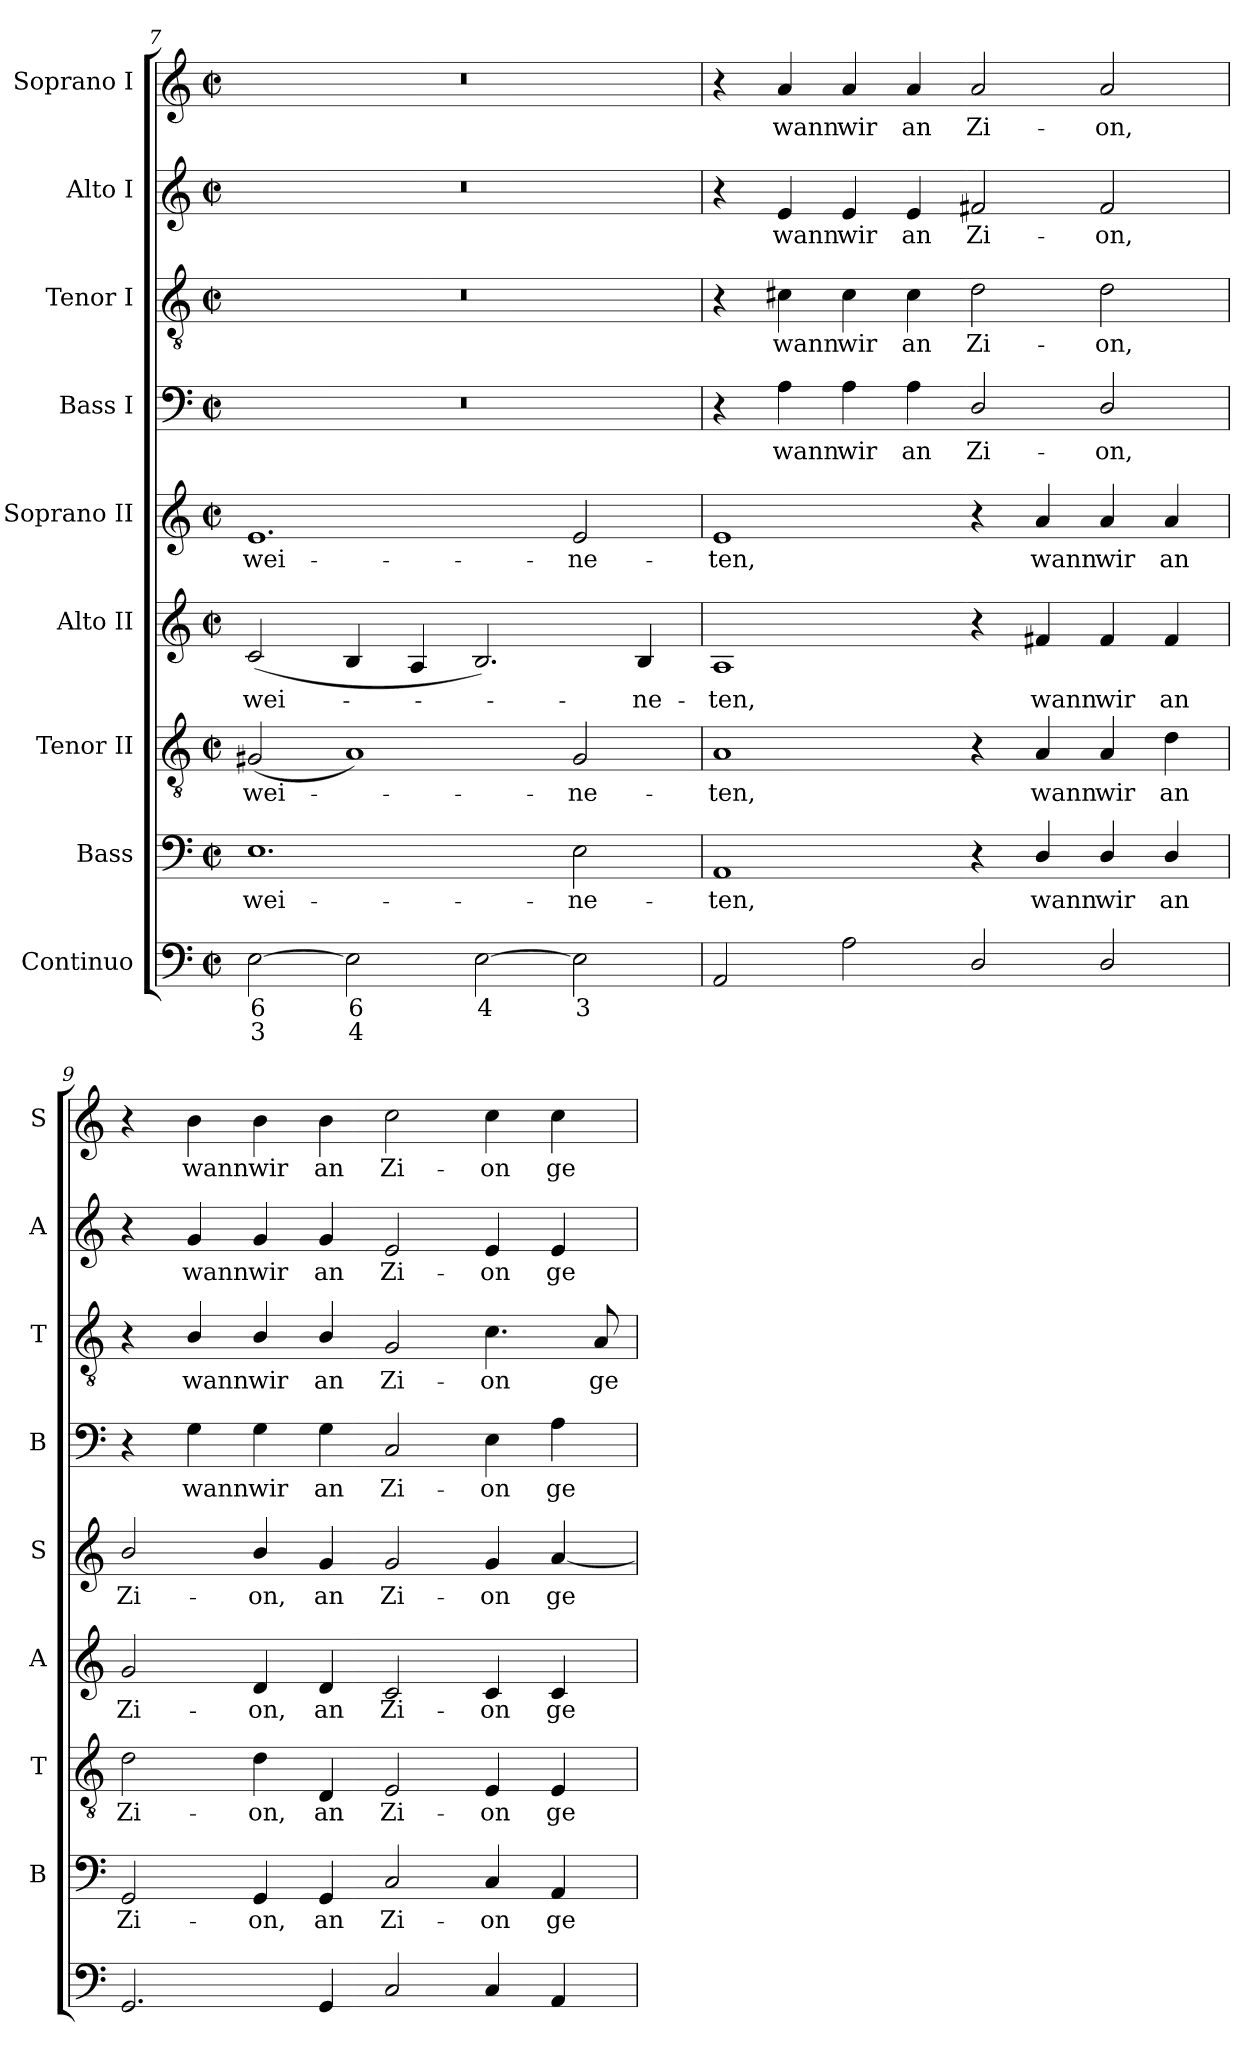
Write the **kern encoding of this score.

**kern	**text	**text	**kern	**text	**kern	**text	**kern	**text	**kern	**text	**kern	**text	**kern	**text	**kern	**text	**kern	**text
*part9	*part9	*part9	*part8	*part8	*part7	*part7	*part6	*part6	*part5	*part5	*part4	*part4	*part3	*part3	*part2	*part2	*part1	*part1
*staff9	*staff9	*staff9	*staff8	*staff8	*staff7	*staff7	*staff6	*staff6	*staff5	*staff5	*staff4	*staff4	*staff3	*staff3	*staff2	*staff2	*staff1	*staff1
*I"Continuo	*	*	*I"Bass	*	*I"Tenor II	*	*I"Alto II	*	*I"Soprano II	*	*I"Bass I	*	*I"Tenor I	*	*I"Alto I	*	*I"Soprano I	*
*	*	*	*I'B	*	*I'T	*	*I'A	*	*I'S	*	*I'B	*	*I'T	*	*I'A	*	*I'S	*
*clefF4	*	*	*clefF4	*	*clefGv2	*	*clefG2	*	*clefG2	*	*clefF4	*	*clefGv2	*	*clefG2	*	*clefG2	*
*k[]	*	*	*k[]	*	*k[]	*	*k[]	*	*k[]	*	*k[]	*	*k[]	*	*k[]	*	*k[]	*
*C:	*	*	*C:	*	*C:	*	*C:	*	*C:	*	*C:	*	*C:	*	*C:	*	*C:	*
*M4/2	*	*	*M4/2	*	*M4/2	*	*M4/2	*	*M4/2	*	*M4/2	*	*M4/2	*	*M4/2	*	*M4/2	*
*met(c|)	*	*	*met(c|)	*	*met(c|)	*	*met(c|)	*	*met(c|)	*	*met(c|)	*	*met(c|)	*	*met(c|)	*	*met(c|)	*
=7	=7	=7	=7	=7	=7	=7	=7	=7	=7	=7	=7	=7	=7	=7	=7	=7	=7	=7
!	!LO:LY:b	!LO:LY:b	!	!LO:LY:b	!	!LO:LY:b	!	!LO:LY:b	!	!LO:LY:b	!	!	!	!	!	!	!	!
[2E	6	3	1.E	wei-	(<2G#X	wei-	(<2c	wei-	1.e	wei-	0r	.	0r	.	0r	.	0r	.
!	!LO:LY:b	!LO:LY:b	!	!	!	!	!	!	!	!	!	!	!	!	!	!	!	!
2E]	6	4	.	.	1A)	.	4B	.	.	.	.	.	.	.	.	.	.	.
.	.	.	.	.	.	.	4A	.	.	.	.	.	.	.	.	.	.	.
!	!LO:LY:b	!	!	!	!	!	!	!	!	!	!	!	!	!	!	!	!	!
[2E	4	.	.	.	.	.	2.B)	.	.	.	.	.	.	.	.	.	.	.
!	!LO:LY:b	!	!	!LO:LY:b	!	!LO:LY:b	!	!	!	!LO:LY:b	!	!	!	!	!	!	!	!
2E]	3	.	2E	-ne-	2G#	ne-	.	.	2e	-ne-	.	.	.	.	.	.	.	.
!	!	!	!	!	!	!	!	!LO:LY:b	!	!	!	!	!	!	!	!	!	!
.	.	.	.	.	.	.	4B	ne-	.	.	.	.	.	.	.	.	.	.
=8	=8	=8	=8	=8	=8	=8	=8	=8	=8	=8	=8	=8	=8	=8	=8	=8	=8	=8
!	!	!	!	!LO:LY:b	!	!LO:LY:b	!	!LO:LY:b	!	!LO:LY:b	!	!	!	!	!	!	!	!
2AA	.	.	1AA	-ten,	1A	-ten,	1A	-ten,	1e	-ten,	4r	.	4r	.	4r	.	4r	.
!	!	!	!	!	!	!	!	!	!	!	!	!LO:LY:b	!	!LO:LY:b	!	!LO:LY:b	!	!LO:LY:b
.	.	.	.	.	.	.	.	.	.	.	4A	wann	4c#X	wann	4e	wann	4a	wann
!	!	!	!	!	!	!	!	!	!	!	!	!LO:LY:b	!	!LO:LY:b	!	!LO:LY:b	!	!LO:LY:b
2A	.	.	.	.	.	.	.	.	.	.	4A	wir	4c#	wir	4e	wir	4a	wir
!	!	!	!	!	!	!	!	!	!	!	!	!LO:LY:b	!	!LO:LY:b	!	!LO:LY:b	!	!LO:LY:b
.	.	.	.	.	.	.	.	.	.	.	4A	an	4c#	an	4e	an	4a	an
!	!	!	!	!	!	!	!	!	!	!	!	!LO:LY:b	!	!LO:LY:b	!	!LO:LY:b	!	!LO:LY:b
2D/	.	.	4r	.	4r	.	4r	.	4r	.	2D/	Zi-	2d	Zi-	2f#X	Zi-	2a	Zi-
!	!	!	!	!LO:LY:b	!	!LO:LY:b	!	!LO:LY:b	!	!LO:LY:b	!	!	!	!	!	!	!	!
.	.	.	4D/	wann	4A	wann	4f#X	wann	4a	wann	.	.	.	.	.	.	.	.
!	!	!	!	!LO:LY:b	!	!LO:LY:b	!	!LO:LY:b	!	!LO:LY:b	!	!LO:LY:b	!	!LO:LY:b	!	!LO:LY:b	!	!LO:LY:b
2D/	.	.	4D/	wir	4A	wir	4f#	wir	4a	wir	2D/	-on,	2d	-on,	2f#	-on,	2a	-on,
!	!	!	!	!LO:LY:b	!	!LO:LY:b	!	!LO:LY:b	!	!LO:LY:b	!	!	!	!	!	!	!	!
.	.	.	4D/	an	4d	an	4f#	an	4a	an	.	.	.	.	.	.	.	.
=9	=9	=9	=9	=9	=9	=9	=9	=9	=9	=9	=9	=9	=9	=9	=9	=9	=9	=9
!	!	!	!	!LO:LY:b	!	!LO:LY:b	!	!LO:LY:b	!	!LO:LY:b	!	!	!	!	!	!	!	!
2.GG	.	.	2GG	Zi-	2d	Zi-	2g	Zi-	2b/	Zi-	4r	.	4r	.	4r	.	4r	.
!	!	!	!	!	!	!	!	!	!	!	!	!LO:LY:b	!	!LO:LY:b	!	!LO:LY:b	!	!LO:LY:b
.	.	.	.	.	.	.	.	.	.	.	4G	wann	4B/	wann	4g	wann	4b	wann
!	!	!	!	!LO:LY:b	!	!LO:LY:b	!	!LO:LY:b	!	!LO:LY:b	!	!LO:LY:b	!	!LO:LY:b	!	!LO:LY:b	!	!LO:LY:b
.	.	.	4GG	-on,	4d	-on,	4d	-on,	4b/	-on,	4G	wir	4B/	wir	4g	wir	4b	wir
!	!	!	!	!LO:LY:b	!	!LO:LY:b	!	!LO:LY:b	!	!LO:LY:b	!	!LO:LY:b	!	!LO:LY:b	!	!LO:LY:b	!	!LO:LY:b
4GG	.	.	4GG	an	4D	an	4d	an	4g	an	4G	an	4B/	an	4g	an	4b	an
!	!	!	!	!LO:LY:b	!	!LO:LY:b	!	!LO:LY:b	!	!LO:LY:b	!	!LO:LY:b	!	!LO:LY:b	!	!LO:LY:b	!	!LO:LY:b
2C	.	.	2C	Zi-	2E	Zi-	2c	Zi-	2g	Zi-	2C	Zi-	2G	Zi-	2e	Zi-	2cc	Zi-
!	!	!	!	!LO:LY:b	!	!LO:LY:b	!	!LO:LY:b	!	!LO:LY:b	!	!LO:LY:b	!	!LO:LY:b	!	!LO:LY:b	!	!LO:LY:b
4C	.	.	4C	-on	4E	-on	4c	-on	4g	-on	4E	-on	4.c	-on	4e	-on	4cc	-on
!	!	!	!	!LO:LY:b	!	!LO:LY:b	!	!LO:LY:b	!	!LO:LY:b	!	!LO:LY:b	!	!	!	!LO:LY:b	!	!LO:LY:b
4AA	.	.	4AA	ge-	4E	ge-	4c	ge-	[4a	ge-	4A	ge-	.	.	4e	ge-	4cc	ge-
!	!	!	!	!	!	!	!	!	!	!	!	!	!	!LO:LY:b	!	!	!	!
.	.	.	.	.	.	.	.	.	.	.	.	.	8A	ge-	.	.	.	.
=	=	=	=	=	=	=	=	=	=	=	=	=	=	=	=	=	=	=
*-	*-	*-	*-	*-	*-	*-	*-	*-	*-	*-	*-	*-	*-	*-	*-	*-	*-	*-
